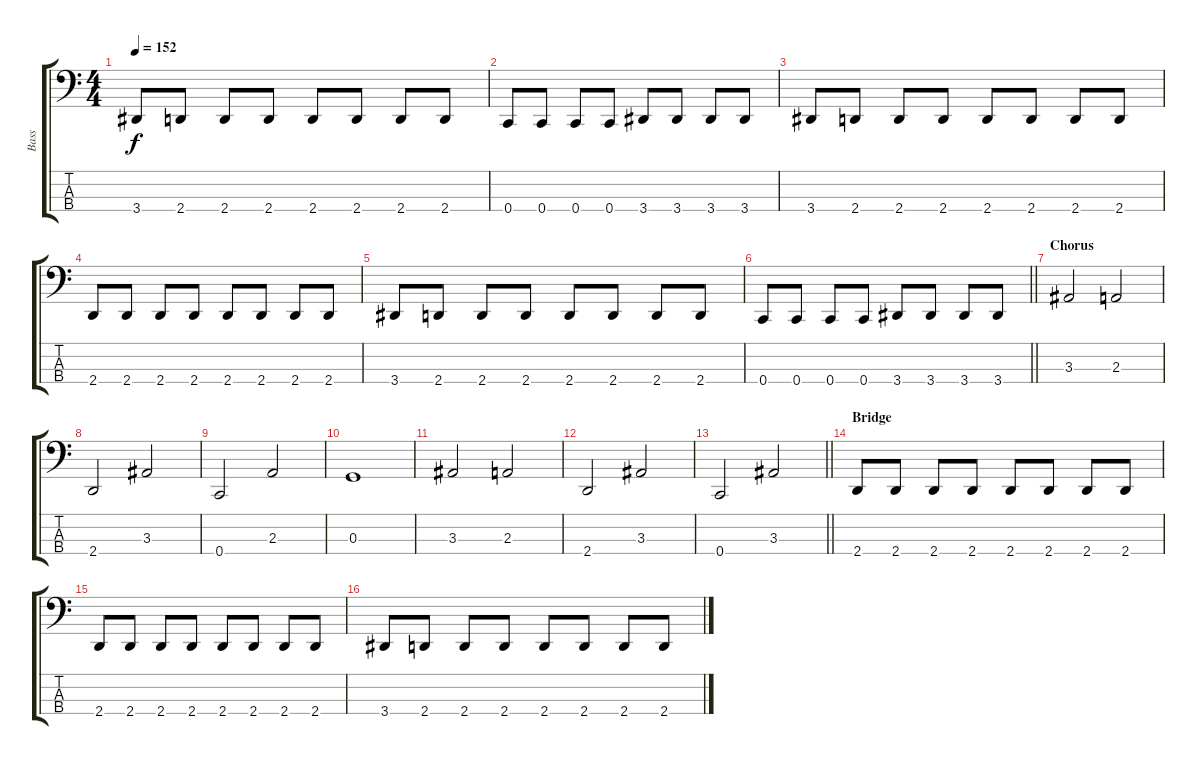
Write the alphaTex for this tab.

\track ("Bass" "Bass") {instrument electricbasspick}
\staff {score tabs}
\tuning (F2 C2 G1 C1) {hide}
\ts (4 4)
\tempo 152
\clef f4
\ks c
3.4.8{dy f} 2.4.8 2.4.8 2.4.8 2.4.8 2.4.8 2.4.8 2.4.8 |
0.4.8 0.4.8 0.4.8 0.4.8 3.4.8 3.4.8 3.4.8 3.4.8 |
3.4.8 2.4.8 2.4.8 2.4.8 2.4.8 2.4.8 2.4.8 2.4.8 |
2.4.8 2.4.8 2.4.8 2.4.8 2.4.8 2.4.8 2.4.8 2.4.8 |
3.4.8 2.4.8 2.4.8 2.4.8 2.4.8 2.4.8 2.4.8 2.4.8 |
\barLineRight lightlight
0.4.8 0.4.8 0.4.8 0.4.8 3.4.8 3.4.8 3.4.8 3.4.8 |
\section ("" "Chorus")
3.3.2 2.3.2 |
2.4.2 3.3.2 |
0.4.2 2.3.2 |
0.3.1 |
3.3.2 2.3.2 |
2.4.2 3.3.2 |
\barLineRight lightlight
0.4.2 3.3.2 |
\section ("" "Bridge")
2.4.8 2.4.8 2.4.8 2.4.8 2.4.8 2.4.8 2.4.8 2.4.8 |
2.4.8 2.4.8 2.4.8 2.4.8 2.4.8 2.4.8 2.4.8 2.4.8 |
3.4.8 2.4.8 2.4.8 2.4.8 2.4.8 2.4.8 2.4.8 2.4.8
